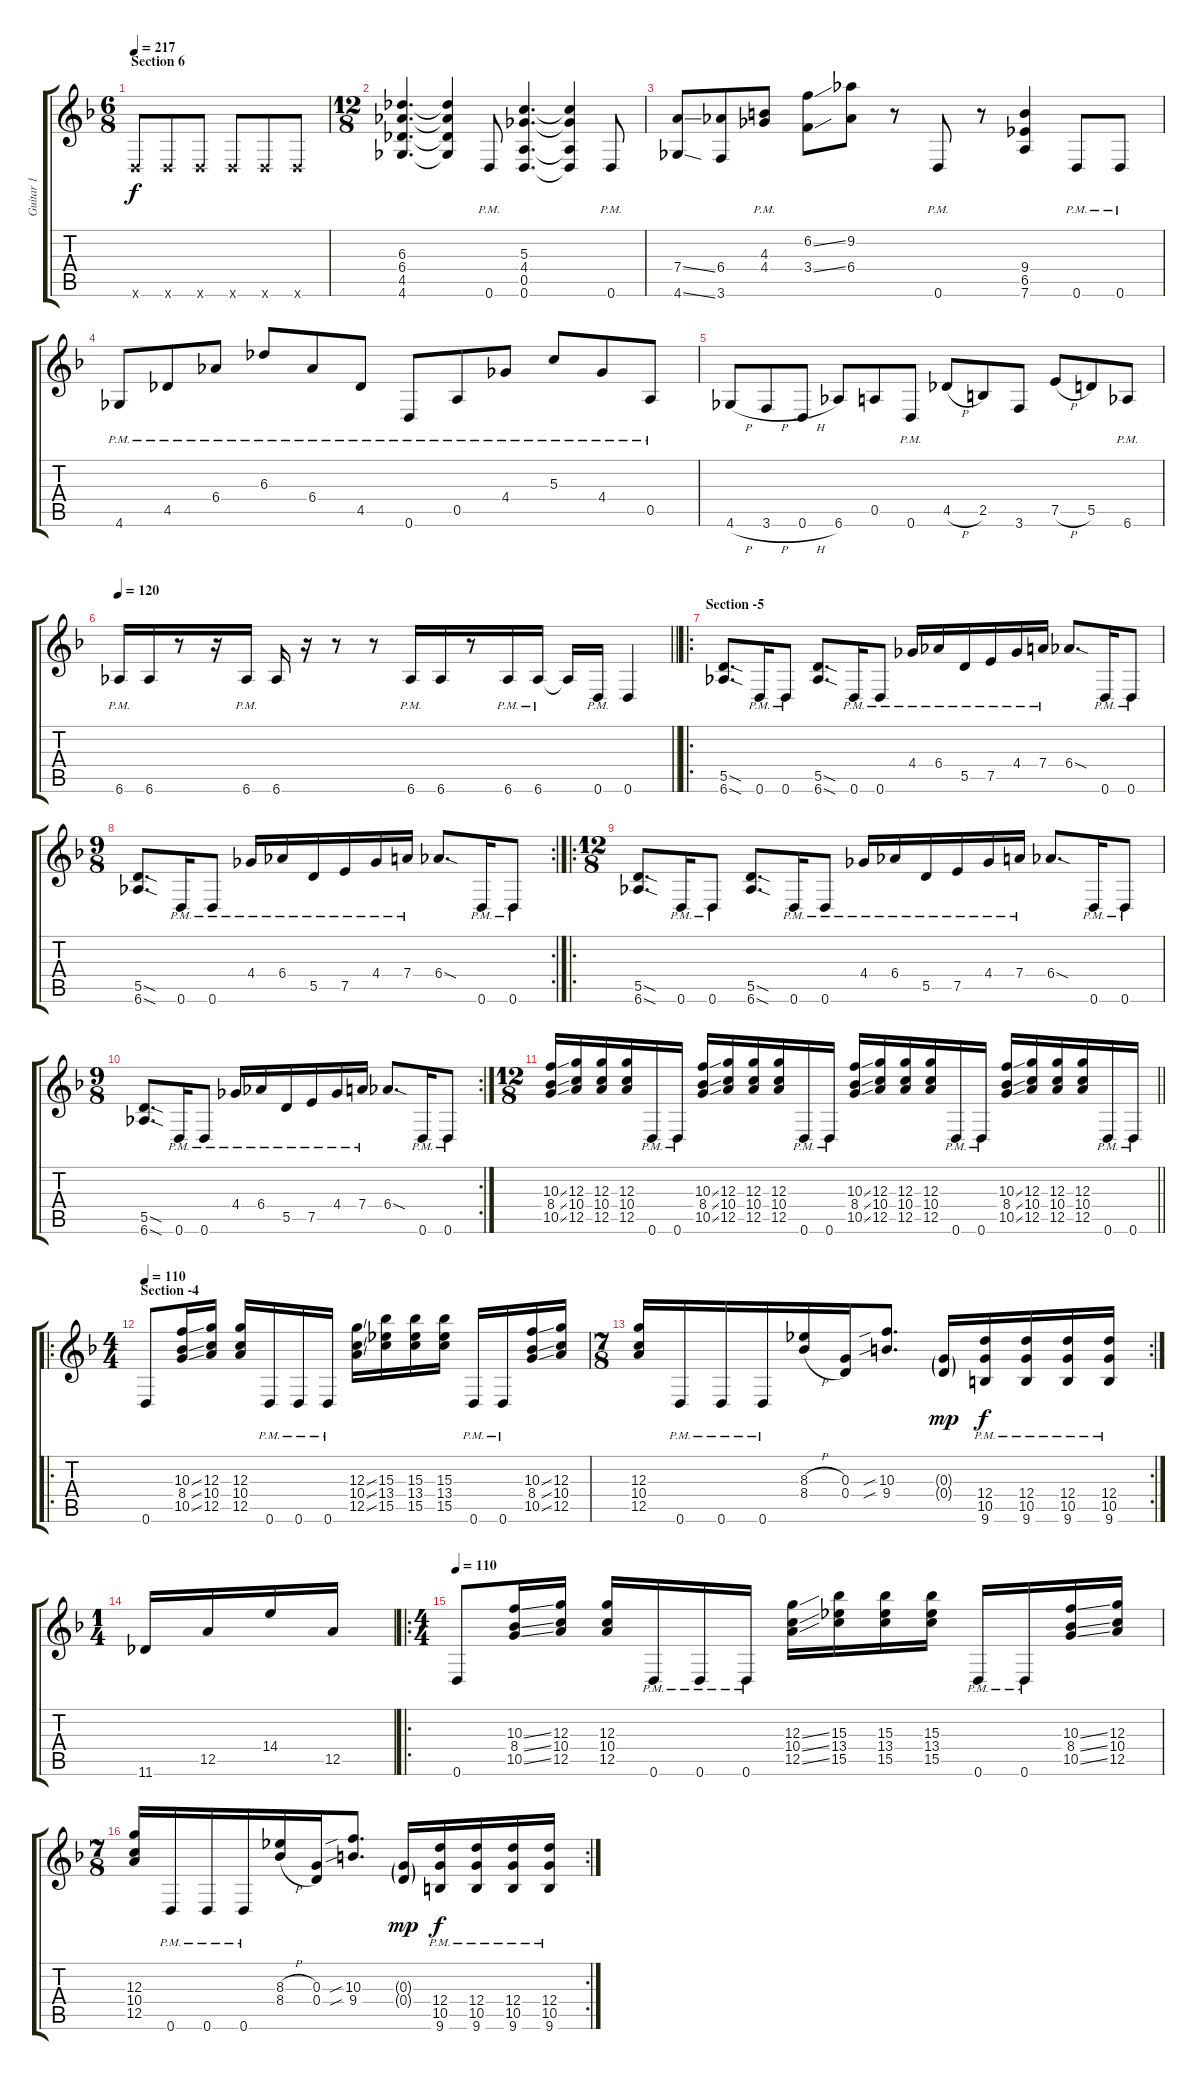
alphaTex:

\track ("Guitar 1" "Guitar 1") {instrument distortionguitar}
\staff {score tabs}
\tuning (E4 B3 G3 D3 A2 D2) {hide}
\ts (6 8)
\section ("" "Section 6")
\tempo 217
\clef g2
\ks dminor
0.6{x}.8{dy f} 0.6{x}.8 0.6{x}.8 0.6{x}.8 0.6{x}.8 0.6{x}.8 |
\ts (12 8)
(6.3 6.4 4.5 4.6).4{d} (6.3{t} 6.4{t} 4.5{t} 4.6{t}).4 0.6{pm}.8 (5.3 4.4 0.5 0.6).4{d} (5.3{t} 4.4{t} 0.5{t} 0.6{t}).4 0.6{pm}.8 |
(7.4{ss} 4.6{ss}).8 (6.4 3.6).8 (4.3{pm} 4.4{pm}).8 (6.2{ss} 3.4{ss}).8 (9.2 6.4).8 r.8 0.6{pm}.8 r.8 (9.4 6.5 7.6).4 0.6{pm}.8 0.6{pm}.8 |
4.6{pm}.8 4.5{pm}.8 6.4{pm}.8 6.3{pm}.8 6.4{pm}.8 4.5{pm}.8 0.6{pm}.8 0.5{pm}.8 4.4{pm}.8 5.3{pm}.8 4.4{pm}.8 0.5{pm}.8 |
4.6{h}.8 3.6{h}.8 0.6{h}.8 6.6.8 0.5.8 0.6{pm}.8 4.5{h}.8 2.5.8 3.6.8 7.5{h}.8 5.5.8 6.6{pm}.8 |
\tempo 120
\barLineRight lightlight
6.6{pm}.16 6.6.16 r.8 r.16 6.6{pm}.16 6.6.16 r.16 r.8 r.8 6.6{pm}.16 6.6.16 r.8 6.6{pm}.16 6.6{pm}.16 6.6{t}.16 0.6{pm}.16 0.6.4 |
\ro
\section ("" "Section -5")
(5.5{sod} 6.6{sod}).8{d} 0.6{pm}.16 0.6{pm}.8 (5.5{sod} 6.6{sod}).8{d} 0.6{pm}.16 0.6{pm}.8 4.4{pm}.16 6.4{pm}.16 5.5{pm}.16 7.5{pm}.16 4.4{pm}.16 7.4{pm}.16 6.4{sod}.8{d} 0.6{pm}.16 0.6{pm}.8 |
\rc 2
\ts (9 8)
(5.5{sod} 6.6{sod}).8{d} 0.6{pm}.16 0.6{pm}.8 4.4{pm}.16 6.4{pm}.16 5.5{pm}.16 7.5{pm}.16 4.4{pm}.16 7.4{pm}.16 6.4{sod}.8{d} 0.6{pm}.16 0.6{pm}.8 |
\ro
\ts (12 8)
(5.5{sod} 6.6{sod}).8{d} 0.6{pm}.16 0.6{pm}.8 (5.5{sod} 6.6{sod}).8{d} 0.6{pm}.16 0.6{pm}.8 4.4{pm}.16 6.4{pm}.16 5.5{pm}.16 7.5{pm}.16 4.4{pm}.16 7.4{pm}.16 6.4{sod}.8{d} 0.6{pm}.16 0.6{pm}.8 |
\rc 2
\ts (9 8)
(5.5{sod} 6.6{sod}).8{d} 0.6{pm}.16 0.6{pm}.8 4.4{pm}.16 6.4{pm}.16 5.5{pm}.16 7.5{pm}.16 4.4{pm}.16 7.4{pm}.16 6.4{sod}.8{d} 0.6{pm}.16 0.6{pm}.8 |
\ts (12 8)
\barLineRight lightlight
(10.3{ss} 8.4{ss} 10.5{ss}).16 (12.3 10.4 12.5).16 (12.3 10.4 12.5).16 (12.3 10.4 12.5).16 0.6{pm}.16 0.6{pm}.16 (10.3{ss} 8.4{ss} 10.5{ss}).16 (12.3 10.4 12.5).16 (12.3 10.4 12.5).16 (12.3 10.4 12.5).16 0.6{pm}.16 0.6{pm}.16 (10.3{ss} 8.4{ss} 10.5{ss}).16 (12.3 10.4 12.5).16 (12.3 10.4 12.5).16 (12.3 10.4 12.5).16 0.6{pm}.16 0.6{pm}.16 (10.3{ss} 8.4{ss} 10.5{ss}).16 (12.3 10.4 12.5).16 (12.3 10.4 12.5).16 (12.3 10.4 12.5).16 0.6{pm}.16 0.6{pm}.16 |
\ro
\ts (4 4)
\section ("" "Section -4")
\tempo 110
0.6.8 (10.3{ss} 8.4{ss} 10.5{ss}).16 (12.3 10.4 12.5).16 (12.3 10.4 12.5).16 0.6{pm}.16 0.6{pm}.16 0.6{pm}.16 (12.3{ss} 10.4{ss} 12.5{ss}).16 (15.3 13.4 15.5).16 (15.3 13.4 15.5).16 (15.3 13.4 15.5).16 0.6{pm}.16 0.6{pm}.16 (10.3{ss} 8.4{ss} 10.5{ss}).16 (12.3 10.4 12.5).16 |
\rc 2
\ts (7 8)
(12.3 10.4 12.5).16 0.6{pm}.16 0.6{pm}.16 0.6{pm}.16 (8.3{h} 8.4{h}).16 (0.3 0.4).16 (10.3{sib} 9.4{sib}).8{d} (0.3{g} 0.4{g}).16{dy mp} (12.4{pm} 10.5{pm} 9.6{pm}).16{dy f} (12.4{pm} 10.5{pm} 9.6{pm}).16 (12.4{pm} 10.5{pm} 9.6{pm}).16 (12.4{pm} 10.5{pm} 9.6{pm}).16 |
\ts (1 4)
11.6.16 12.5.16 14.4.16 12.5.16 |
\ro
\ts (4 4)
\tempo 110
0.6.8 (10.3{ss} 8.4{ss} 10.5{ss}).16 (12.3 10.4 12.5).16 (12.3 10.4 12.5).16 0.6{pm}.16 0.6{pm}.16 0.6{pm}.16 (12.3{ss} 10.4{ss} 12.5{ss}).16 (15.3 13.4 15.5).16 (15.3 13.4 15.5).16 (15.3 13.4 15.5).16 0.6{pm}.16 0.6{pm}.16 (10.3{ss} 8.4{ss} 10.5{ss}).16 (12.3 10.4 12.5).16 |
\rc 2
\ts (7 8)
(12.3 10.4 12.5).16 0.6{pm}.16 0.6{pm}.16 0.6{pm}.16 (8.3{h} 8.4{h}).16 (0.3 0.4).16 (10.3{sib} 9.4{sib}).8{d} (0.3{g} 0.4{g}).16{dy mp} (12.4{pm} 10.5{pm} 9.6{pm}).16{dy f} (12.4{pm} 10.5{pm} 9.6{pm}).16 (12.4{pm} 10.5{pm} 9.6{pm}).16 (12.4{pm} 10.5{pm} 9.6{pm}).16
